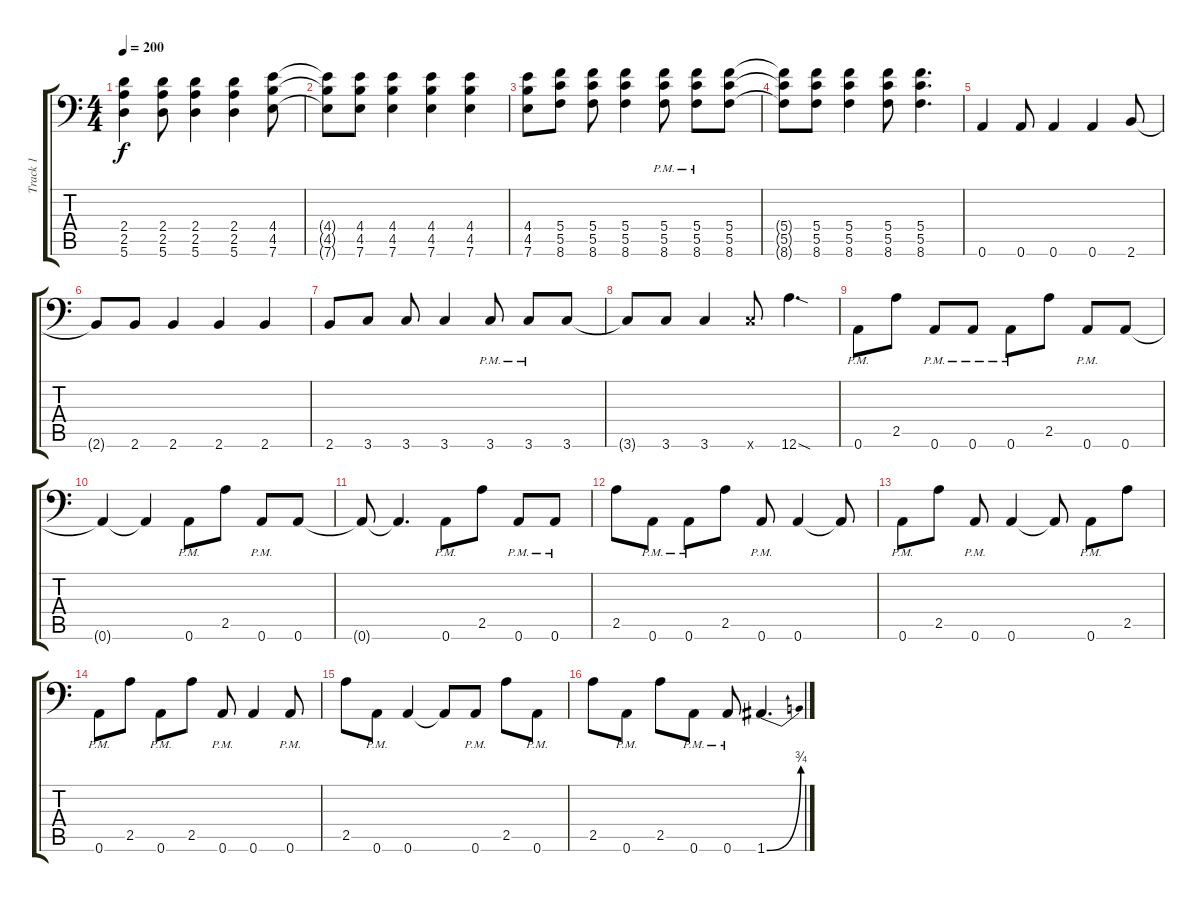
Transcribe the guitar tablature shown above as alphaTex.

\track ("Track 1" "Track 1") {instrument distortionguitar}
\staff {score tabs}
\tuning (D4 A3 F3 C3 G2 A1) {hide}
\ts (4 4)
\tempo 200
\clef f4
\ks c
(2.4 2.5 5.6).4{dy f} (2.4 2.5 5.6).8 (2.4 2.5 5.6).4 (2.4 2.5 5.6).4 (4.4 4.5 7.6).8 |
(4.4{t} 4.5{t} 7.6{t}).8 (4.4 4.5 7.6).8 (4.4 4.5 7.6).4 (4.4 4.5 7.6).4 (4.4 4.5 7.6).4 |
(4.4 4.5 7.6).8 (5.4 5.5 8.6).8 (5.4 5.5 8.6).8 (5.4 5.5 8.6).4 (5.4{pm} 5.5{pm} 8.6{pm}).8 (5.4{pm} 5.5{pm} 8.6{pm}).8 (5.4 5.5 8.6).8 |
(5.4{t} 5.5{t} 8.6{t}).8 (5.4 5.5 8.6).8 (5.4 5.5 8.6).4 (5.4 5.5 8.6).8 (5.4 5.5 8.6).4{d} |
0.6.4 0.6.8 0.6.4 0.6.4 2.6.8 |
2.6{t}.8 2.6.8 2.6.4 2.6.4 2.6.4 |
2.6.8 3.6.8 3.6.8 3.6.4 3.6{pm}.8 3.6{pm}.8 3.6.8 |
3.6{t}.8 3.6.8 3.6.4 3.6{x}.8 12.6{sod}.4{d} |
0.6{pm}.8 2.5.8 0.6{pm}.8 0.6{pm}.8 0.6{pm}.8 2.5.8 0.6{pm}.8 0.6.8 |
0.6{t}.4 0.6{t}.4 0.6{pm}.8 2.5.8 0.6{pm}.8 0.6.8 |
0.6{t}.8 0.6{t}.4{d} 0.6{pm}.8 2.5.8 0.6{pm}.8 0.6{pm}.8 |
2.5.8 0.6{pm}.8 0.6{pm}.8 2.5.8 0.6{pm}.8 0.6.4 0.6{t}.8 |
0.6{pm}.8 2.5.8 0.6{pm}.8 0.6.4 0.6{t}.8 0.6{pm}.8 2.5.8 |
0.6{pm}.8 2.5.8 0.6{pm}.8 2.5.8 0.6{pm}.8 0.6.4 0.6{pm}.8 |
2.5.8 0.6{pm}.8 0.6.4 0.6{t}.8 0.6{pm}.8 2.5.8 0.6{pm}.8 |
2.5.8 0.6{pm}.8 2.5.8 0.6{pm}.8 0.6{pm}.8 1.6{be (bend 0 0 60 3)}.4{d}
